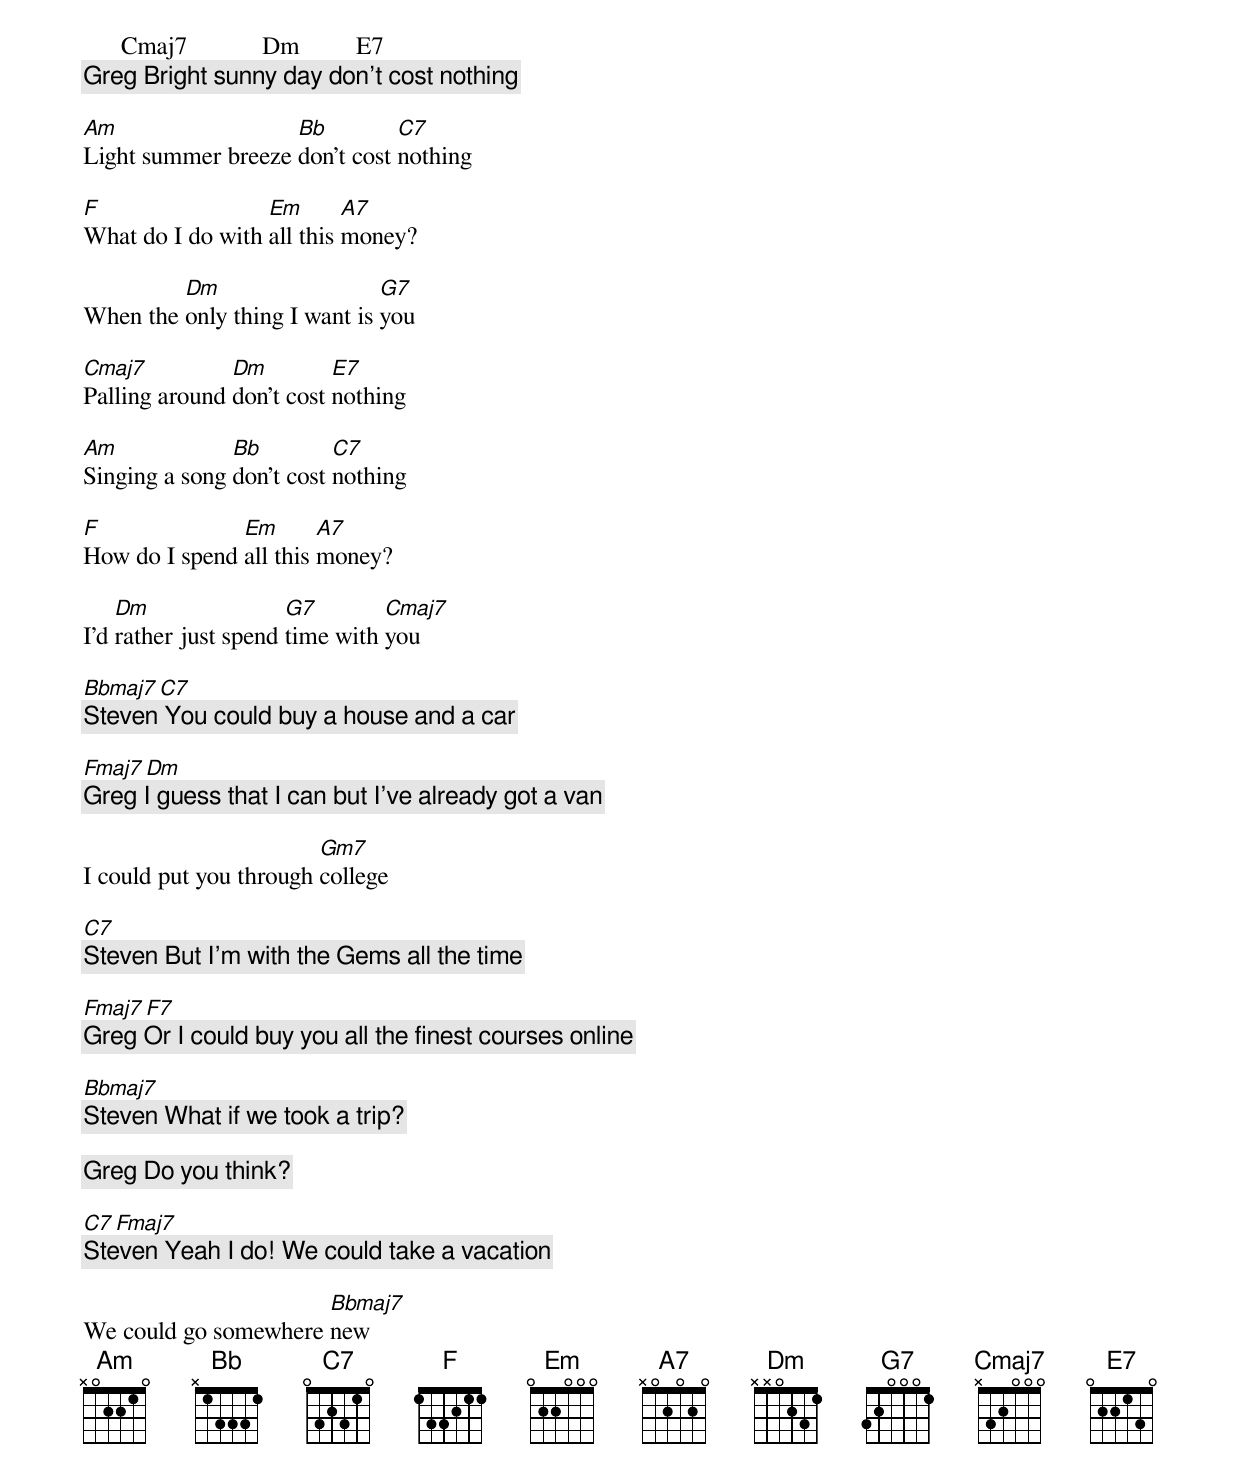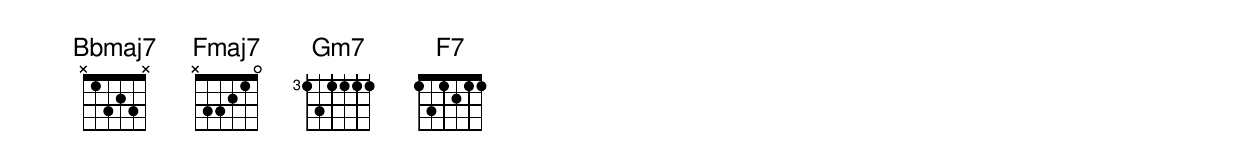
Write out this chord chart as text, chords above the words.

      Cmaj7            Dm         E7
[Greg] Bright sunny day don't cost nothing

Am                  Bb         C7
Light summer breeze don't cost nothing

F                 Em       A7
What do I do with all this money?

         Dm                   G7
When the only thing I want is you

Cmaj7          Dm         E7
Palling around don't cost nothing

Am             Bb         C7
Singing a song don't cost nothing

F              Em       A7
How do I spend all this money?

    Dm                G7        Cmaj7
I'd rather just spend time with you

                         Bbmaj7      C7
[Steven] You could buy a house and a car

                      Fmaj7                      Dm
[Greg] I guess that I can but I've already got a van

                        Gm7
I could put you through college

                                       C7
[Steven] But I'm with the Gems all the time

                          Fmaj7                    F7
[Greg] Or I could buy you all the finest courses online

                           Bbmaj7
[Steven] What if we took a trip?

[Greg] Do you think?

                C7                    Fmaj7
[Steven] Yeah I do! We could take a vacation

                      Bbmaj7
We could go somewhere new
